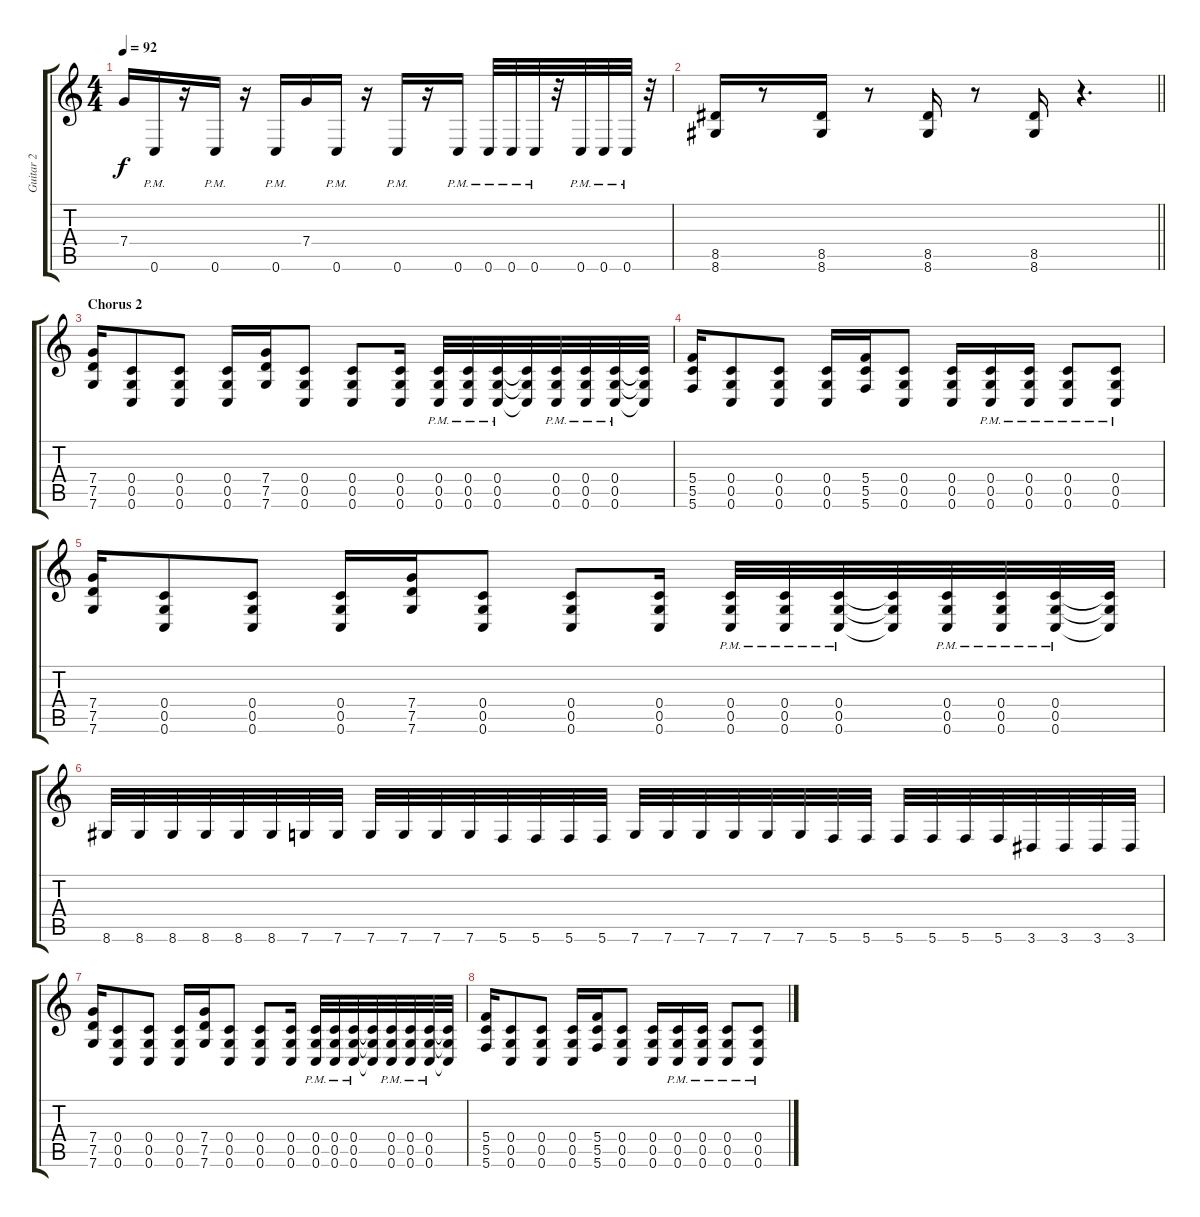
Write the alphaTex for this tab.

\track ("Guitar 2" "Guitar 2") {instrument distortionguitar}
\staff {score tabs}
\tuning (D4 A3 F3 C3 G2 C2) {hide}
\ts (4 4)
\tempo 92
\clef g2
\ks c
7.4.16{dy f} 0.6{pm}.16 r.16 0.6{pm}.16 r.16 0.6{pm}.16 7.4.16 0.6{pm}.16 r.16 0.6{pm}.16 r.16 0.6{pm}.16 0.6{pm}.32 0.6{pm}.32 0.6{pm}.32 r.32 0.6{pm}.32 0.6{pm}.32 0.6{pm}.32 r.32 |
\barLineRight lightlight
(8.5 8.6).16 r.8 (8.5 8.6).16 r.8 (8.5 8.6).16 r.8 (8.5 8.6).16 r.4{d} |
\section ("" "Chorus 2")
(7.4 7.5 7.6).16 (0.4 0.5 0.6).8 (0.4 0.5 0.6).8 (0.4 0.5 0.6).16 (7.4 7.5 7.6).16 (0.4 0.5 0.6).8 (0.4 0.5 0.6).8 (0.4 0.5 0.6).16 (0.4{pm} 0.5{pm} 0.6{pm}).32 (0.4{pm} 0.5{pm} 0.6{pm}).32 (0.4{pm} 0.5{pm} 0.6{pm}).32 (0.4{t} 0.5{t} 0.6{t}).32 (0.4{pm} 0.5{pm} 0.6{pm}).32 (0.4{pm} 0.5{pm} 0.6{pm}).32 (0.4{pm} 0.5{pm} 0.6{pm}).32 (0.4{t} 0.5{t} 0.6{t}).32 |
(5.4 5.5 5.6).16 (0.4 0.5 0.6).8 (0.4 0.5 0.6).8 (0.4 0.5 0.6).16 (5.4 5.5 5.6).16 (0.4 0.5 0.6).8 (0.4 0.5 0.6).16 (0.4{pm} 0.5{pm} 0.6{pm}).16 (0.4{pm} 0.5{pm} 0.6{pm}).16 (0.4{pm} 0.5{pm} 0.6{pm}).8 (0.4{pm} 0.5 0.6{pm}).8 |
(7.4 7.5 7.6).16 (0.4 0.5 0.6).8 (0.4 0.5 0.6).8 (0.4 0.5 0.6).16 (7.4 7.5 7.6).16 (0.4 0.5 0.6).8 (0.4 0.5 0.6).8 (0.4 0.5 0.6).16 (0.4{pm} 0.5{pm} 0.6{pm}).32 (0.4{pm} 0.5{pm} 0.6{pm}).32 (0.4{pm} 0.5{pm} 0.6{pm}).32 (0.4{t} 0.5{t} 0.6{t}).32 (0.4{pm} 0.5{pm} 0.6{pm}).32 (0.4{pm} 0.5{pm} 0.6{pm}).32 (0.4{pm} 0.5{pm} 0.6{pm}).32 (0.4{t} 0.5{t} 0.6{t}).32 |
8.6.32 8.6.32 8.6.32 8.6.32 8.6.32 8.6.32 7.6.32 7.6.32 7.6.32 7.6.32 7.6.32 7.6.32 5.6.32 5.6.32 5.6.32 5.6.32 7.6.32 7.6.32 7.6.32 7.6.32 7.6.32 7.6.32 5.6.32 5.6.32 5.6.32 5.6.32 5.6.32 5.6.32 3.6.32 3.6.32 3.6.32 3.6.32 |
(7.4 7.5 7.6).16 (0.4 0.5 0.6).8 (0.4 0.5 0.6).8 (0.4 0.5 0.6).16 (7.4 7.5 7.6).16 (0.4 0.5 0.6).8 (0.4 0.5 0.6).8 (0.4 0.5 0.6).16 (0.4{pm} 0.5{pm} 0.6{pm}).32 (0.4{pm} 0.5{pm} 0.6{pm}).32 (0.4{pm} 0.5{pm} 0.6{pm}).32 (0.4{t} 0.5{t} 0.6{t}).32 (0.4{pm} 0.5{pm} 0.6{pm}).32 (0.4{pm} 0.5{pm} 0.6{pm}).32 (0.4{pm} 0.5{pm} 0.6{pm}).32 (0.4{t} 0.5{t} 0.6{t}).32 |
(5.4 5.5 5.6).16 (0.4 0.5 0.6).8 (0.4 0.5 0.6).8 (0.4 0.5 0.6).16 (5.4 5.5 5.6).16 (0.4 0.5 0.6).8 (0.4 0.5 0.6).16 (0.4{pm} 0.5{pm} 0.6{pm}).16 (0.4{pm} 0.5{pm} 0.6{pm}).16 (0.4{pm} 0.5{pm} 0.6{pm}).8 (0.4{pm} 0.5 0.6{pm}).8
